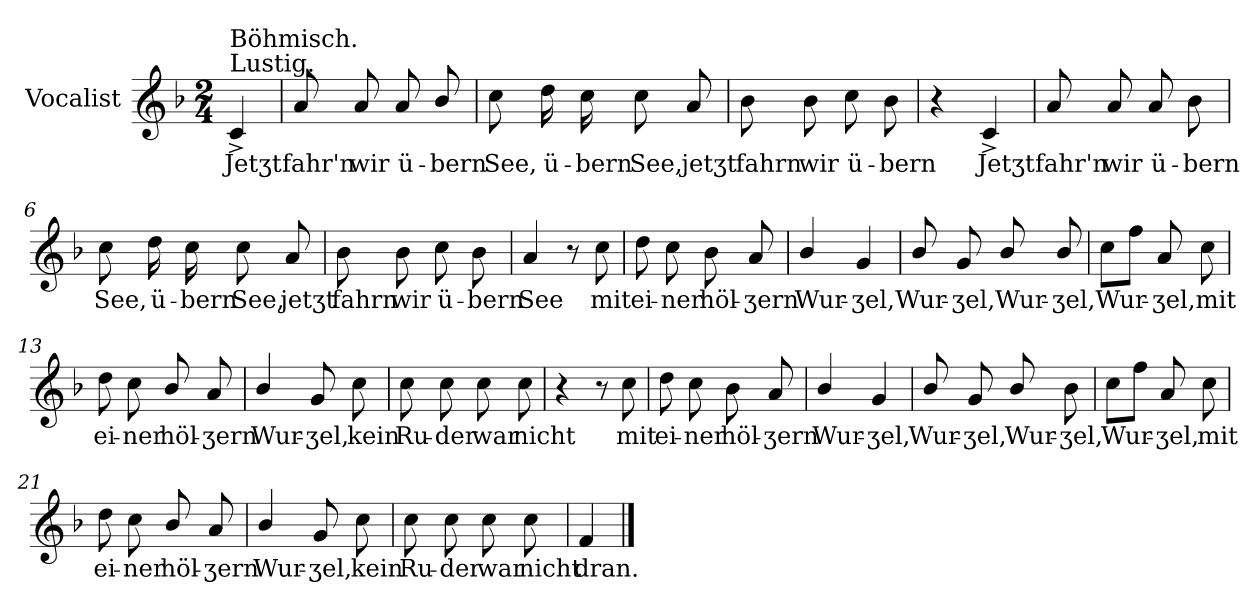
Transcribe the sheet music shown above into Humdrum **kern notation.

**kern	**text
*part1	*part1
*staff1	*staff1
*I"Vocalist	*
*k[b-]	*
*F:	*
*M2/4	*
=	=
!LO:TX:a:t=Lustig.	!
!LO:TX:a:t=Böhmisch.	!
4c^	Jetʒt
=1	=1
8a	fahr'n
8a	wir
8a	ü-
8b-/	-bern
=2	=2
8cc	See,
16dd	ü-
16cc	-bern
8cc	See,
8a	jetʒt
=3	=3
8b-	fahrn
8b-	wir
8cc	ü-
8b-	-bern
=4	=4
4r	.
4c^	Jetʒt
=5	=5
8a	fahr'n
8a	wir
8a	ü-
8b-	-bern
=6	=6
8cc	See,
16dd	ü-
16cc	-bern
8cc	See,
8a	jetʒt
=7	=7
8b-	fahrn
8b-	wir
8cc	ü-
8b-	-bern
=8	=8
4a	See
8r	.
8cc	mit
=9	=9
8dd	ei-
8cc	-ner
8b-	höl-
8a	-ʒern
=10	=10
4b-/	Wur-
4g	-ʒel,
=11	=11
8b-/	Wur-
8g	-ʒel,
8b-/	Wur-
8b-/	-ʒel,
=12	=12
8ccL	Wur-
8ffJ	.
8a	-ʒel,
8cc	mit
=13	=13
8dd	ei-
8cc	-ner
8b-/	höl-
8a	-ʒern
=14	=14
4b-/	Wur-
8g	-ʒel,
8cc	kein
=15	=15
8cc	Ru-
8cc	-der
8cc	war
8cc	nicht
=16	=16
4r	.
8r	.
8cc	mit
=17	=17
8dd	ei-
8cc	-ner
8b-	höl-
8a	-ʒern
=18	=18
4b-/	Wur-
4g	-ʒel,
=19	=19
8b-/	Wur-
8g	-ʒel,
8b-/	Wur-
8b-	-ʒel,
=20	=20
8ccL	Wur-
8ffJ	.
8a	-ʒel,
8cc	mit
=21	=21
8dd	ei-
8cc	-ner
8b-/	höl-
8a	-ʒern
=22	=22
4b-/	Wur-
8g	-ʒel,
8cc	kein
=23	=23
8cc	Ru-
8cc	-der
8cc	war
8cc	nicht
=24	=24
4f	dran.
==	==
*-	*-
